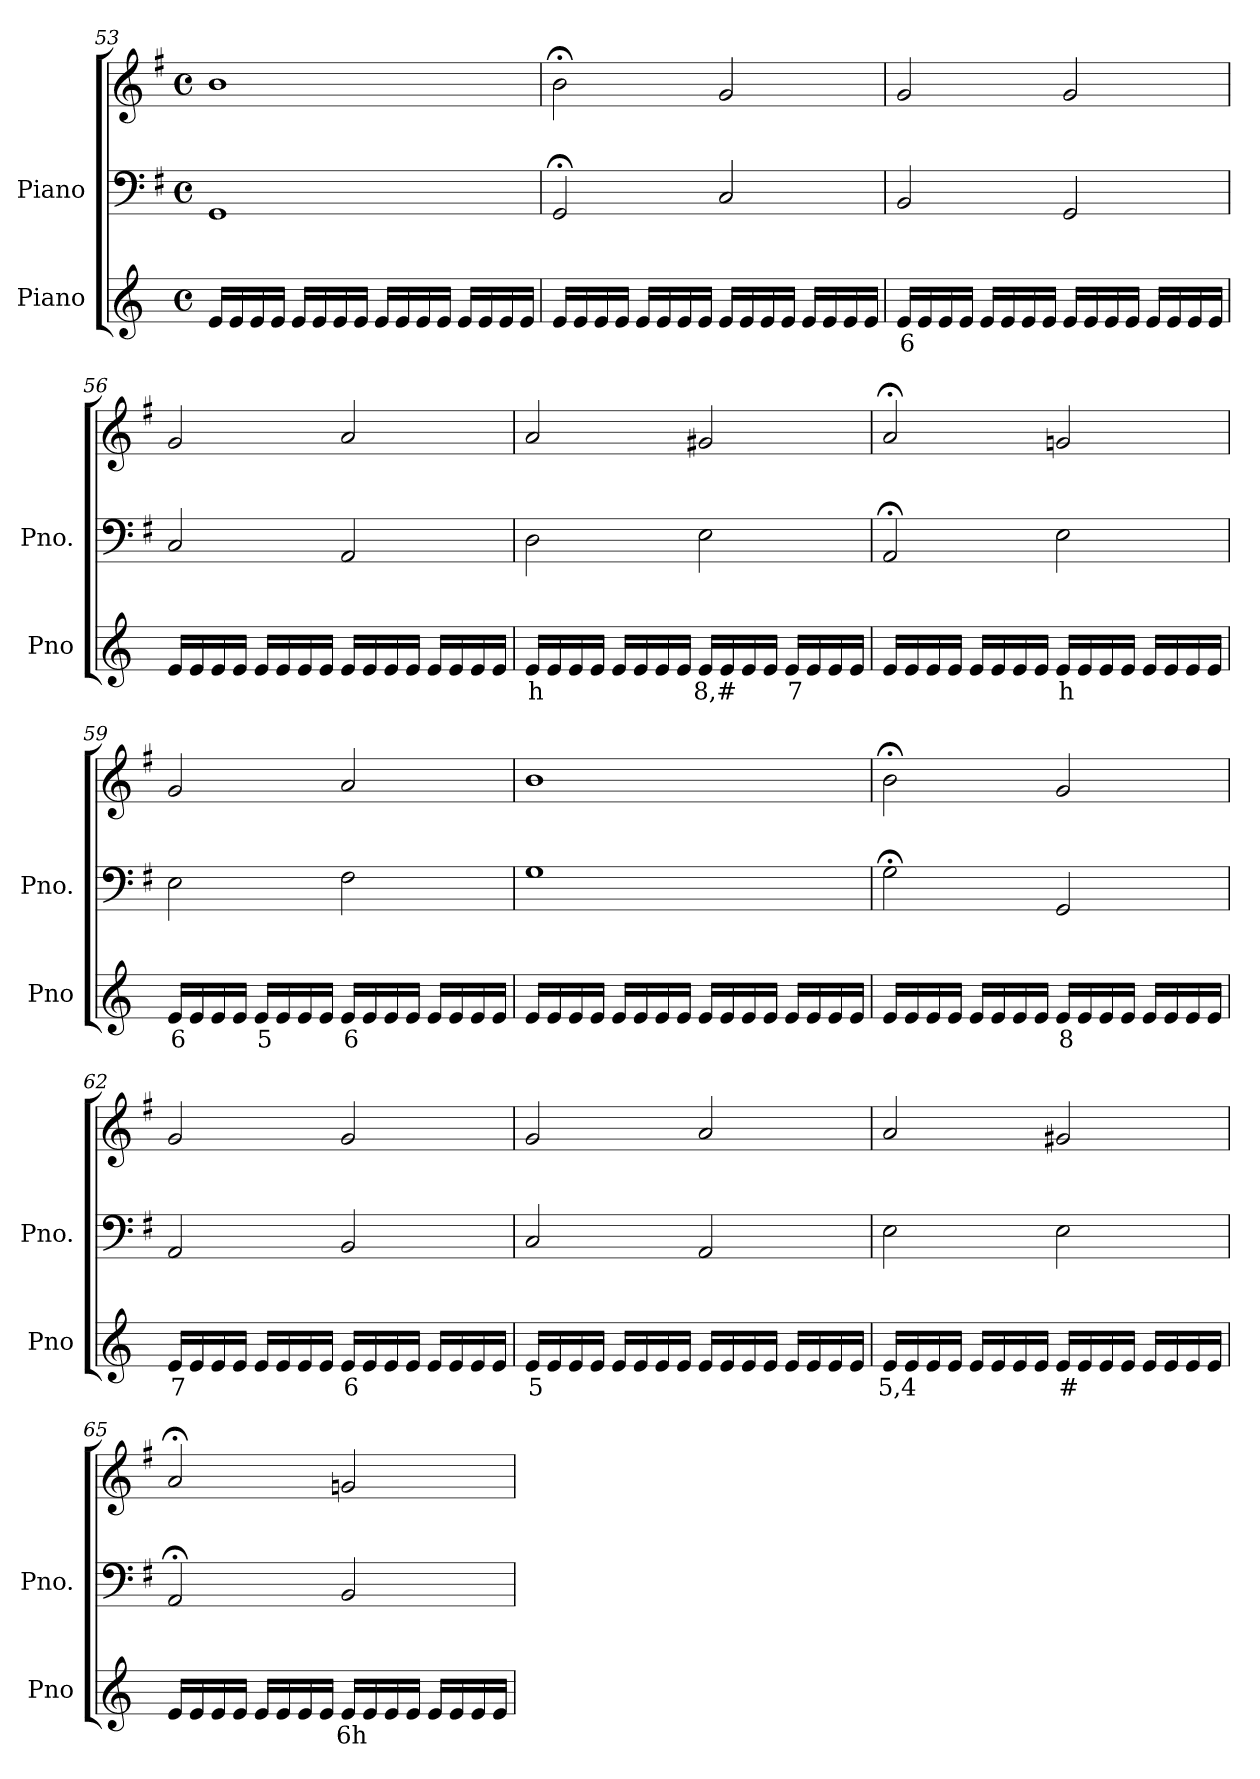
**kern	**text	**kern	**kern
*part2	*part2	*part1	*part1
*staff3	*staff3	*staff2	*staff1
*I"Piano	*	*I"Piano	*
*I'Pno	*	*I'Pno.	*
*clefG2	*	*clefF4	*clefG2
*k[]	*	*k[f#]	*k[f#]
*M4/4	*	*M4/4	*M4/4
*met(c)	*	*met(c)	*met(c)
=53	=53	=53	=53
16e/LL	.	1GG	1b
16e/	.	.	.
16e/	.	.	.
16e/JJ	.	.	.
16e/LL	.	.	.
16e/	.	.	.
16e/	.	.	.
16e/JJ	.	.	.
16e/LL	.	.	.
16e/	.	.	.
16e/	.	.	.
16e/JJ	.	.	.
16e/LL	.	.	.
16e/	.	.	.
16e/	.	.	.
16e/JJ	.	.	.
=54	=54	=54	=54
16e/LL	.	2GG;</	2b;<\
16e/	.	.	.
16e/	.	.	.
16e/JJ	.	.	.
16e/LL	.	.	.
16e/	.	.	.
16e/	.	.	.
16e/JJ	.	.	.
16e/LL	.	2C/	2g/
16e/	.	.	.
16e/	.	.	.
16e/JJ	.	.	.
16e/LL	.	.	.
16e/	.	.	.
16e/	.	.	.
16e/JJ	.	.	.
=55	=55	=55	=55
!	!LO:LY:b	!	!
16e/LL	6	2BB/	2g/
16e/	.	.	.
16e/	.	.	.
16e/JJ	.	.	.
16e/LL	.	.	.
16e/	.	.	.
16e/	.	.	.
16e/JJ	.	.	.
16e/LL	.	2GG/	2g/
16e/	.	.	.
16e/	.	.	.
16e/JJ	.	.	.
16e/LL	.	.	.
16e/	.	.	.
16e/	.	.	.
16e/JJ	.	.	.
=56	=56	=56	=56
16e/LL	.	2C/	2g/
16e/	.	.	.
16e/	.	.	.
16e/JJ	.	.	.
16e/LL	.	.	.
16e/	.	.	.
16e/	.	.	.
16e/JJ	.	.	.
16e/LL	.	2AA/	2a/
16e/	.	.	.
16e/	.	.	.
16e/JJ	.	.	.
16e/LL	.	.	.
16e/	.	.	.
16e/	.	.	.
16e/JJ	.	.	.
=57	=57	=57	=57
!	!LO:LY:b	!	!
16e/LL	h	2D\	2a/
16e/	.	.	.
16e/	.	.	.
16e/JJ	.	.	.
16e/LL	.	.	.
16e/	.	.	.
16e/	.	.	.
16e/JJ	.	.	.
!	!LO:LY:b	!	!
16e/LL	8,#	2E\	2g#X/
16e/	.	.	.
16e/	.	.	.
16e/JJ	.	.	.
!	!LO:LY:b	!	!
16e/LL	7	.	.
16e/	.	.	.
16e/	.	.	.
16e/JJ	.	.	.
=58	=58	=58	=58
16e/LL	.	2AA;</	2a;</
16e/	.	.	.
16e/	.	.	.
16e/JJ	.	.	.
16e/LL	.	.	.
16e/	.	.	.
16e/	.	.	.
16e/JJ	.	.	.
!	!LO:LY:b	!	!
16e/LL	h	2E\	2gn/
16e/	.	.	.
16e/	.	.	.
16e/JJ	.	.	.
16e/LL	.	.	.
16e/	.	.	.
16e/	.	.	.
16e/JJ	.	.	.
=59	=59	=59	=59
!	!LO:LY:b	!	!
16e/LL	6	2E\	2g/
16e/	.	.	.
16e/	.	.	.
16e/JJ	.	.	.
!	!LO:LY:b	!	!
16e/LL	5	.	.
16e/	.	.	.
16e/	.	.	.
16e/JJ	.	.	.
!	!LO:LY:b	!	!
16e/LL	6	2F#\	2a/
16e/	.	.	.
16e/	.	.	.
16e/JJ	.	.	.
16e/LL	.	.	.
16e/	.	.	.
16e/	.	.	.
16e/JJ	.	.	.
=60	=60	=60	=60
16e/LL	.	1G	1b
16e/	.	.	.
16e/	.	.	.
16e/JJ	.	.	.
16e/LL	.	.	.
16e/	.	.	.
16e/	.	.	.
16e/JJ	.	.	.
16e/LL	.	.	.
16e/	.	.	.
16e/	.	.	.
16e/JJ	.	.	.
16e/LL	.	.	.
16e/	.	.	.
16e/	.	.	.
16e/JJ	.	.	.
=61	=61	=61	=61
16e/LL	.	2G;<\	2b;<\
16e/	.	.	.
16e/	.	.	.
16e/JJ	.	.	.
16e/LL	.	.	.
16e/	.	.	.
16e/	.	.	.
16e/JJ	.	.	.
!	!LO:LY:b	!	!
16e/LL	8	2GG/	2g/
16e/	.	.	.
16e/	.	.	.
16e/JJ	.	.	.
16e/LL	.	.	.
16e/	.	.	.
16e/	.	.	.
16e/JJ	.	.	.
=62	=62	=62	=62
!	!LO:LY:b	!	!
16e/LL	7	2AA/	2g/
16e/	.	.	.
16e/	.	.	.
16e/JJ	.	.	.
16e/LL	.	.	.
16e/	.	.	.
16e/	.	.	.
16e/JJ	.	.	.
!	!LO:LY:b	!	!
16e/LL	6	2BB/	2g/
16e/	.	.	.
16e/	.	.	.
16e/JJ	.	.	.
16e/LL	.	.	.
16e/	.	.	.
16e/	.	.	.
16e/JJ	.	.	.
=63	=63	=63	=63
!	!LO:LY:b	!	!
16e/LL	5	2C/	2g/
16e/	.	.	.
16e/	.	.	.
16e/JJ	.	.	.
16e/LL	.	.	.
16e/	.	.	.
16e/	.	.	.
16e/JJ	.	.	.
16e/LL	.	2AA/	2a/
16e/	.	.	.
16e/	.	.	.
16e/JJ	.	.	.
16e/LL	.	.	.
16e/	.	.	.
16e/	.	.	.
16e/JJ	.	.	.
=64	=64	=64	=64
!	!LO:LY:b	!	!
16e/LL	5,4	2E\	2a/
16e/	.	.	.
16e/	.	.	.
16e/JJ	.	.	.
16e/LL	.	.	.
16e/	.	.	.
16e/	.	.	.
16e/JJ	.	.	.
!	!LO:LY:b	!	!
16e/LL	#	2E\	2g#X/
16e/	.	.	.
16e/	.	.	.
16e/JJ	.	.	.
16e/LL	.	.	.
16e/	.	.	.
16e/	.	.	.
16e/JJ	.	.	.
=65	=65	=65	=65
16e/LL	.	2AA;</	2a;</
16e/	.	.	.
16e/	.	.	.
16e/JJ	.	.	.
16e/LL	.	.	.
16e/	.	.	.
16e/	.	.	.
16e/JJ	.	.	.
!	!LO:LY:b	!	!
16e/LL	6h	2BB/	2gn/
16e/	.	.	.
16e/	.	.	.
16e/JJ	.	.	.
16e/LL	.	.	.
16e/	.	.	.
16e/	.	.	.
16e/JJ	.	.	.
=	=	=	=
*-	*-	*-	*-
